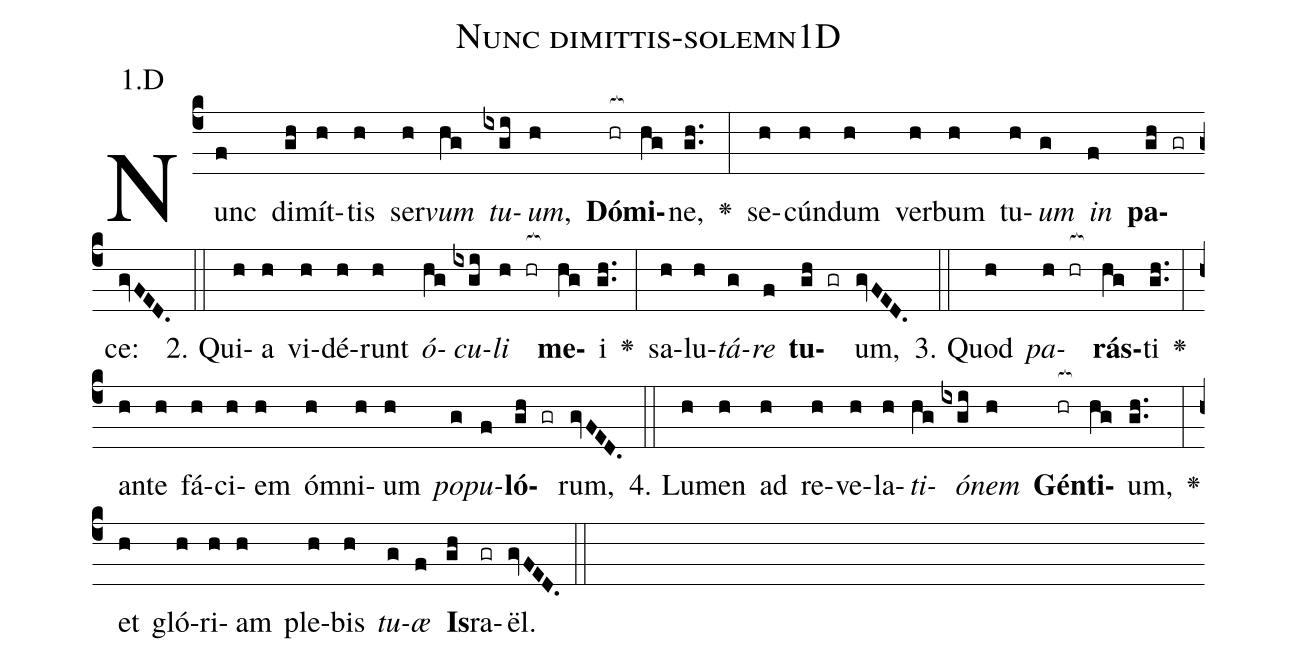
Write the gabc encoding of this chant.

name: Nunc dimittis-solemn1D;
annotation: 1.D;
%%
(c4)Nunc(f) di(gh)mít(h)tis(h) ser(h)<i>vum</i>(hg) <i>tu</i>(ixgi)<i>um</i>,(h) <b>Dó</b>(hr[ocb:1{])<b>mi</b>(hg[ocb:0}])ne,(gh..) <v>\greheightstar</v>(:) se(h)cún(h)dum(h) ver(h)bum(h) tu(h)<i>um</i>(g) <i>in</i>(f) <b>pa</b>(gh gr)ce:(gvFED.) (::)
2. Qui(h)a(h) vi(h)dé(h)runt(h) <i>ó</i>(hg)<i>cu</i>(ixgi)<i>li</i>(h hr[ocb:1{]) <b>me</b>(hg[ocb:0}])i(gh..) <v>\greheightstar</v>(:) sa(h)lu(h)<i>tá</i>(g)<i>re</i>(f) <b>tu</b>(gh gr)um,(gvFED.) (::)
3. Quod(h) <i>pa</i>(h hr[ocb:1{])<b>rás</b>(hg[ocb:0}])ti(gh..) <v>\greheightstar</v>(:) an(h)te(h) fá(h)ci(h)em(h) óm(h)ni(h)um(h) <i>po</i>(g)<i>pu</i>(f)<b>ló</b>(gh gr)rum,(gvFED.) (::)
4. Lu(h)men(h) ad(h) re(h)ve(h)la(h)<i>ti</i>(hg)<i>ó</i>(ixgi)<i>nem</i>(h) <b>Gén</b>(hr[ocb:1{])<b>ti</b>(hg[ocb:0}])um,(gh..) <v>\greheightstar</v>(:) et(h) gló(h)ri(h)am(h) ple(h)bis(h) <i>tu</i>(g)<i>æ</i>(f) <b>Is</b>(gh)ra(gr)ël.(gvFED.) (::)
